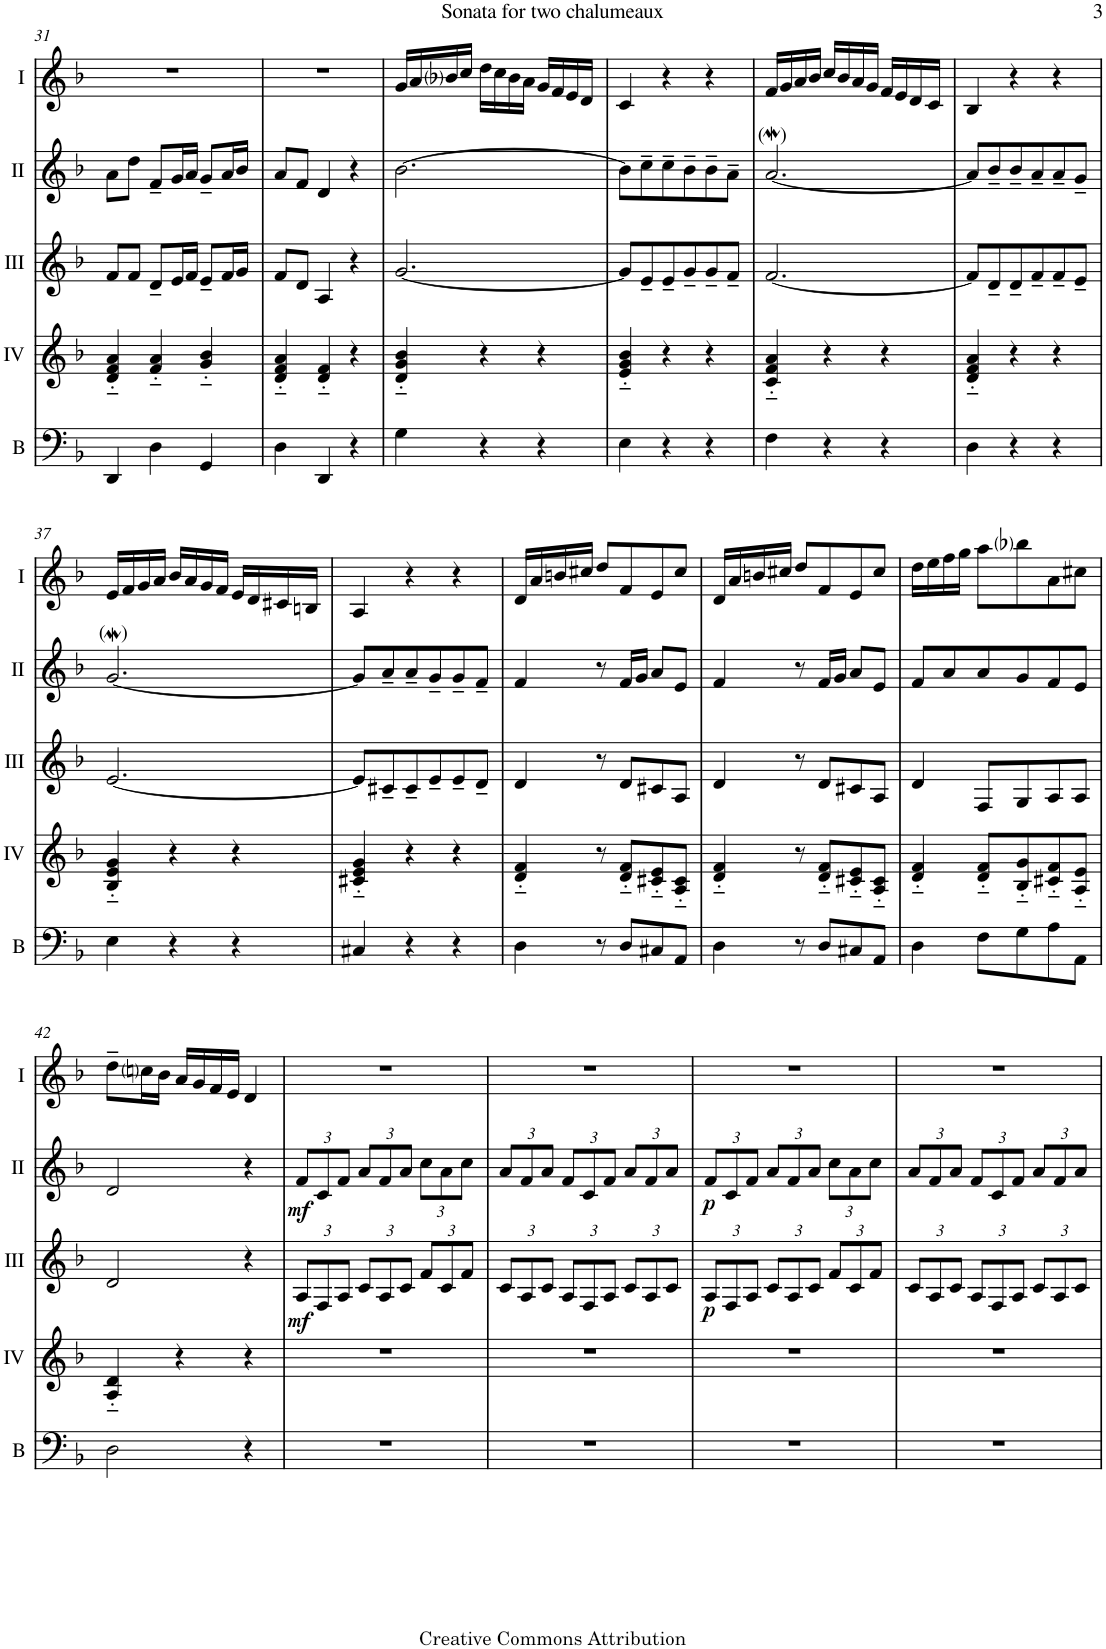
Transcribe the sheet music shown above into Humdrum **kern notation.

**kern	**kern	**kern	**dynam	**kern	**dynam	**kern
*part5	*part4	*part3	*part3	*part2	*part2	*part1
*staff5	*staff4	*staff3	*staff3	*staff2	*staff2	*staff1
*I"Bass	*I"Acc. 4	*I"Acc. 3	*	*I"Acc. 2	*	*I"Acc. 1
*I'B	*	*	*	*	*	*
!!LO:PB:g=z
*clefF4	*clefG2	*clefG2	*	*clefG2	*	*clefG2
*Trd7c12	*	*	*	*	*	*
*k[b-]	*k[b-]	*k[b-]	*	*k[b-]	*	*k[b-]
*M3/4	*M3/4	*M3/4	*	*M3/4	*	*M3/4
=31	=31	=31	=31	=31	=31	=31
4DD/	4d/'~ 4f/'~ 4a/'~	8f/L	.	8a\L	.	2.r
.	.	8f/J	.	8dd\J	.	.
4D\	4f/'~ 4a/'~	8d~/L	.	8f~/L	.	.
.	.	16e/L	.	16g/L	.	.
.	.	16f/JJ	.	16a/JJ	.	.
4GG/	4g/'~ 4b-/'~	8e~/L	.	8g~/L	.	.
.	.	16f/L	.	16a/L	.	.
.	.	16g/JJ	.	16b-/JJ	.	.
=32	=32	=32	=32	=32	=32	=32
4D\	4d/'~ 4f/'~ 4a/'~	8f/L	.	8a/L	.	2.r
.	.	8d/J	.	8f/J	.	.
4DD/	4d/'~ 4f/'~	4A/	.	4d/	.	.
4r	4r	4r	.	4r	.	.
=33	=33	=33	=33	=33	=33	=33
4G\	4d/'~ 4g/'~ 4b-/'~	[2.g/	.	[2.b-\	.	16g/LL
.	.	.	.	.	.	16a/
.	.	.	.	.	.	16b-i/
.	.	.	.	.	.	16cc/JJ
4r	4r	.	.	.	.	16dd\LL
.	.	.	.	.	.	16cc\
.	.	.	.	.	.	16b-\
.	.	.	.	.	.	16a\JJ
4r	4r	.	.	.	.	16g/LL
.	.	.	.	.	.	16f/
.	.	.	.	.	.	16e/
.	.	.	.	.	.	16d/JJ
=34	=34	=34	=34	=34	=34	=34
4E\	4e/'~ 4g/'~ 4b-/'~	8g/L]	.	8b-\L]	.	4c/
.	.	8e~/	.	8cc~\	.	.
4r	4r	8e~/	.	8cc~\	.	4r
.	.	8g~/	.	8b-~\	.	.
4r	4r	8g~/	.	8b-~\	.	4r
.	.	8f~/J	.	8a~\J	.	.
=35	=35	=35	=35	=35	=35	=35
!	!	!	!	!LO:TX:a:t=(   )	!	!
4F\	4c/'~ 4f/'~ 4a/'~	[2.f/	.	[2.aW/	.	16f/LL
.	.	.	.	.	.	16g/
.	.	.	.	.	.	16a/
.	.	.	.	.	.	16b-/JJ
4r	4r	.	.	.	.	16cc/LL
.	.	.	.	.	.	16b-/
.	.	.	.	.	.	16a/
.	.	.	.	.	.	16g/JJ
4r	4r	.	.	.	.	16f/LL
.	.	.	.	.	.	16e/
.	.	.	.	.	.	16d/
.	.	.	.	.	.	16c/JJ
=36	=36	=36	=36	=36	=36	=36
4D\	4d/'~ 4f/'~ 4a/'~	8f/L]	.	8a/L]	.	4B-/
.	.	8d~/	.	8b-~/	.	.
4r	4r	8d~/	.	8b-~/	.	4r
.	.	8f~/	.	8a~/	.	.
4r	4r	8f~/	.	8a~/	.	4r
.	.	8e~/J	.	8g~/J	.	.
!!LO:LB:g=z
=37	=37	=37	=37	=37	=37	=37
!	!	!	!	!LO:TX:a:t=(   )	!	!
4E\	4B-/'~ 4e/'~ 4g/'~	[2.e/	.	[2.gW/	.	16e/LL
.	.	.	.	.	.	16f/
.	.	.	.	.	.	16g/
.	.	.	.	.	.	16a/JJ
4r	4r	.	.	.	.	16b-/LL
.	.	.	.	.	.	16a/
.	.	.	.	.	.	16g/
.	.	.	.	.	.	16f/JJ
4r	4r	.	.	.	.	16e/LL
.	.	.	.	.	.	16d/
.	.	.	.	.	.	16c#X/
.	.	.	.	.	.	16Bn/JJ
=38	=38	=38	=38	=38	=38	=38
4C#X/	4c#X/'~ 4e/'~ 4g/'~	8e/L]	.	8g/L]	.	4A/
.	.	8c#X~/	.	8a~/	.	.
4r	4r	8c#~/	.	8a~/	.	4r
.	.	8e~/	.	8g~/	.	.
4r	4r	8e~/	.	8g~/	.	4r
.	.	8d~/J	.	8f~/J	.	.
=39	=39	=39	=39	=39	=39	=39
4D\	4d/'~ 4f/'~	4d/	.	4f/	.	16d/LL
.	.	.	.	.	.	16a/
.	.	.	.	.	.	16bn/
.	.	.	.	.	.	16cc#X/JJ
8r	8r	8r	.	8r	.	8dd/L
8D/L	8d/'~ 8f/'~L	8d/L	.	16f/LL	.	8f/
.	.	.	.	16g/JJ	.	.
8C#X/	8c#X/'~ 8e/'~	8c#X/	.	8a/L	.	8e/
8AA/J	8A/'~ 8c#/'~J	8A/J	.	8e/J	.	8cc#/J
=40	=40	=40	=40	=40	=40	=40
4D\	4d/'~ 4f/'~	4d/	.	4f/	.	16d/LL
.	.	.	.	.	.	16a/
.	.	.	.	.	.	16bn/
.	.	.	.	.	.	16cc#X/JJ
8r	8r	8r	.	8r	.	8dd/L
8D/L	8d/'~ 8f/'~L	8d/L	.	16f/LL	.	8f/
.	.	.	.	16g/JJ	.	.
8C#X/	8c#X/'~ 8e/'~	8c#X/	.	8a/L	.	8e/
8AA/J	8A/'~ 8c#/'~J	8A/J	.	8e/J	.	8cc#/J
=41	=41	=41	=41	=41	=41	=41
4D\	4d/'~ 4f/'~	4d/	.	8f/L	.	16dd\LL
.	.	.	.	.	.	16ee\
.	.	.	.	8a/	.	16ff\
.	.	.	.	.	.	16gg\JJ
8F\L	8d/'~ 8f/'~L	8F/L	.	8a/	.	8aa\L
8G\	8B-/'~ 8g/'~	8G/	.	8g/	.	8bb-i\
8A\	8c#X/'~ 8f/'~	8A/	.	8f/	.	8a\
8AA\J	8A/'~ 8e/'~J	8A/J	.	8e/J	.	8cc#X\J
!!LO:LB:g=z
=42	=42	=42	=42	=42	=42	=42
2D\	4A/'~ 4d/'~	2d/	.	2d/	.	8dd~\L
.	.	.	.	.	.	16ccni\L
.	.	.	.	.	.	16b-\JJ
.	4r	.	.	.	.	16a/LL
.	.	.	.	.	.	16g/
.	.	.	.	.	.	16f/
.	.	.	.	.	.	16e/JJ
4r	4r	4r	.	4r	.	4d/
=43	=43	=43	=43	=43	=43	=43
*	*	*Xbrackettup	*	*Xbrackettup	*	*
!	!	!	!LO:DY:b	!	!LO:DY:b	!
2.r	2.r	12A/L	mf	12f/L	mf	2.r
.	.	12F/	.	12c/	.	.
.	.	12A/J	.	12f/J	.	.
.	.	12c/L	.	12a/L	.	.
.	.	12A/	.	12f/	.	.
.	.	12c/J	.	12a/J	.	.
.	.	12f/L	.	12cc\L	.	.
.	.	12c/	.	12a\	.	.
.	.	12f/J	.	12cc\J	.	.
=44	=44	=44	=44	=44	=44	=44
2.r	2.r	12c/L	.	12a/L	.	2.r
.	.	12A/	.	12f/	.	.
.	.	12c/J	.	12a/J	.	.
.	.	12A/L	.	12f/L	.	.
.	.	12F/	.	12c/	.	.
.	.	12A/J	.	12f/J	.	.
.	.	12c/L	.	12a/L	.	.
.	.	12A/	.	12f/	.	.
.	.	12c/J	.	12a/J	.	.
=45	=45	=45	=45	=45	=45	=45
!	!	!	!LO:DY:b	!	!LO:DY:b	!
2.r	2.r	12A/L	p	12f/L	p	2.r
.	.	12F/	.	12c/	.	.
.	.	12A/J	.	12f/J	.	.
.	.	12c/L	.	12a/L	.	.
.	.	12A/	.	12f/	.	.
.	.	12c/J	.	12a/J	.	.
.	.	12f/L	.	12cc\L	.	.
.	.	12c/	.	12a\	.	.
.	.	12f/J	.	12cc\J	.	.
=46	=46	=46	=46	=46	=46	=46
2.r	2.r	12c/L	.	12a/L	.	2.r
.	.	12A/	.	12f/	.	.
.	.	12c/J	.	12a/J	.	.
.	.	12A/L	.	12f/L	.	.
.	.	12F/	.	12c/	.	.
.	.	12A/J	.	12f/J	.	.
.	.	12c/L	.	12a/L	.	.
.	.	12A/	.	12f/	.	.
.	.	12c/J	.	12a/J	.	.
=	=	=	=	=	=	=
*-	*-	*-	*-	*-	*-	*-
